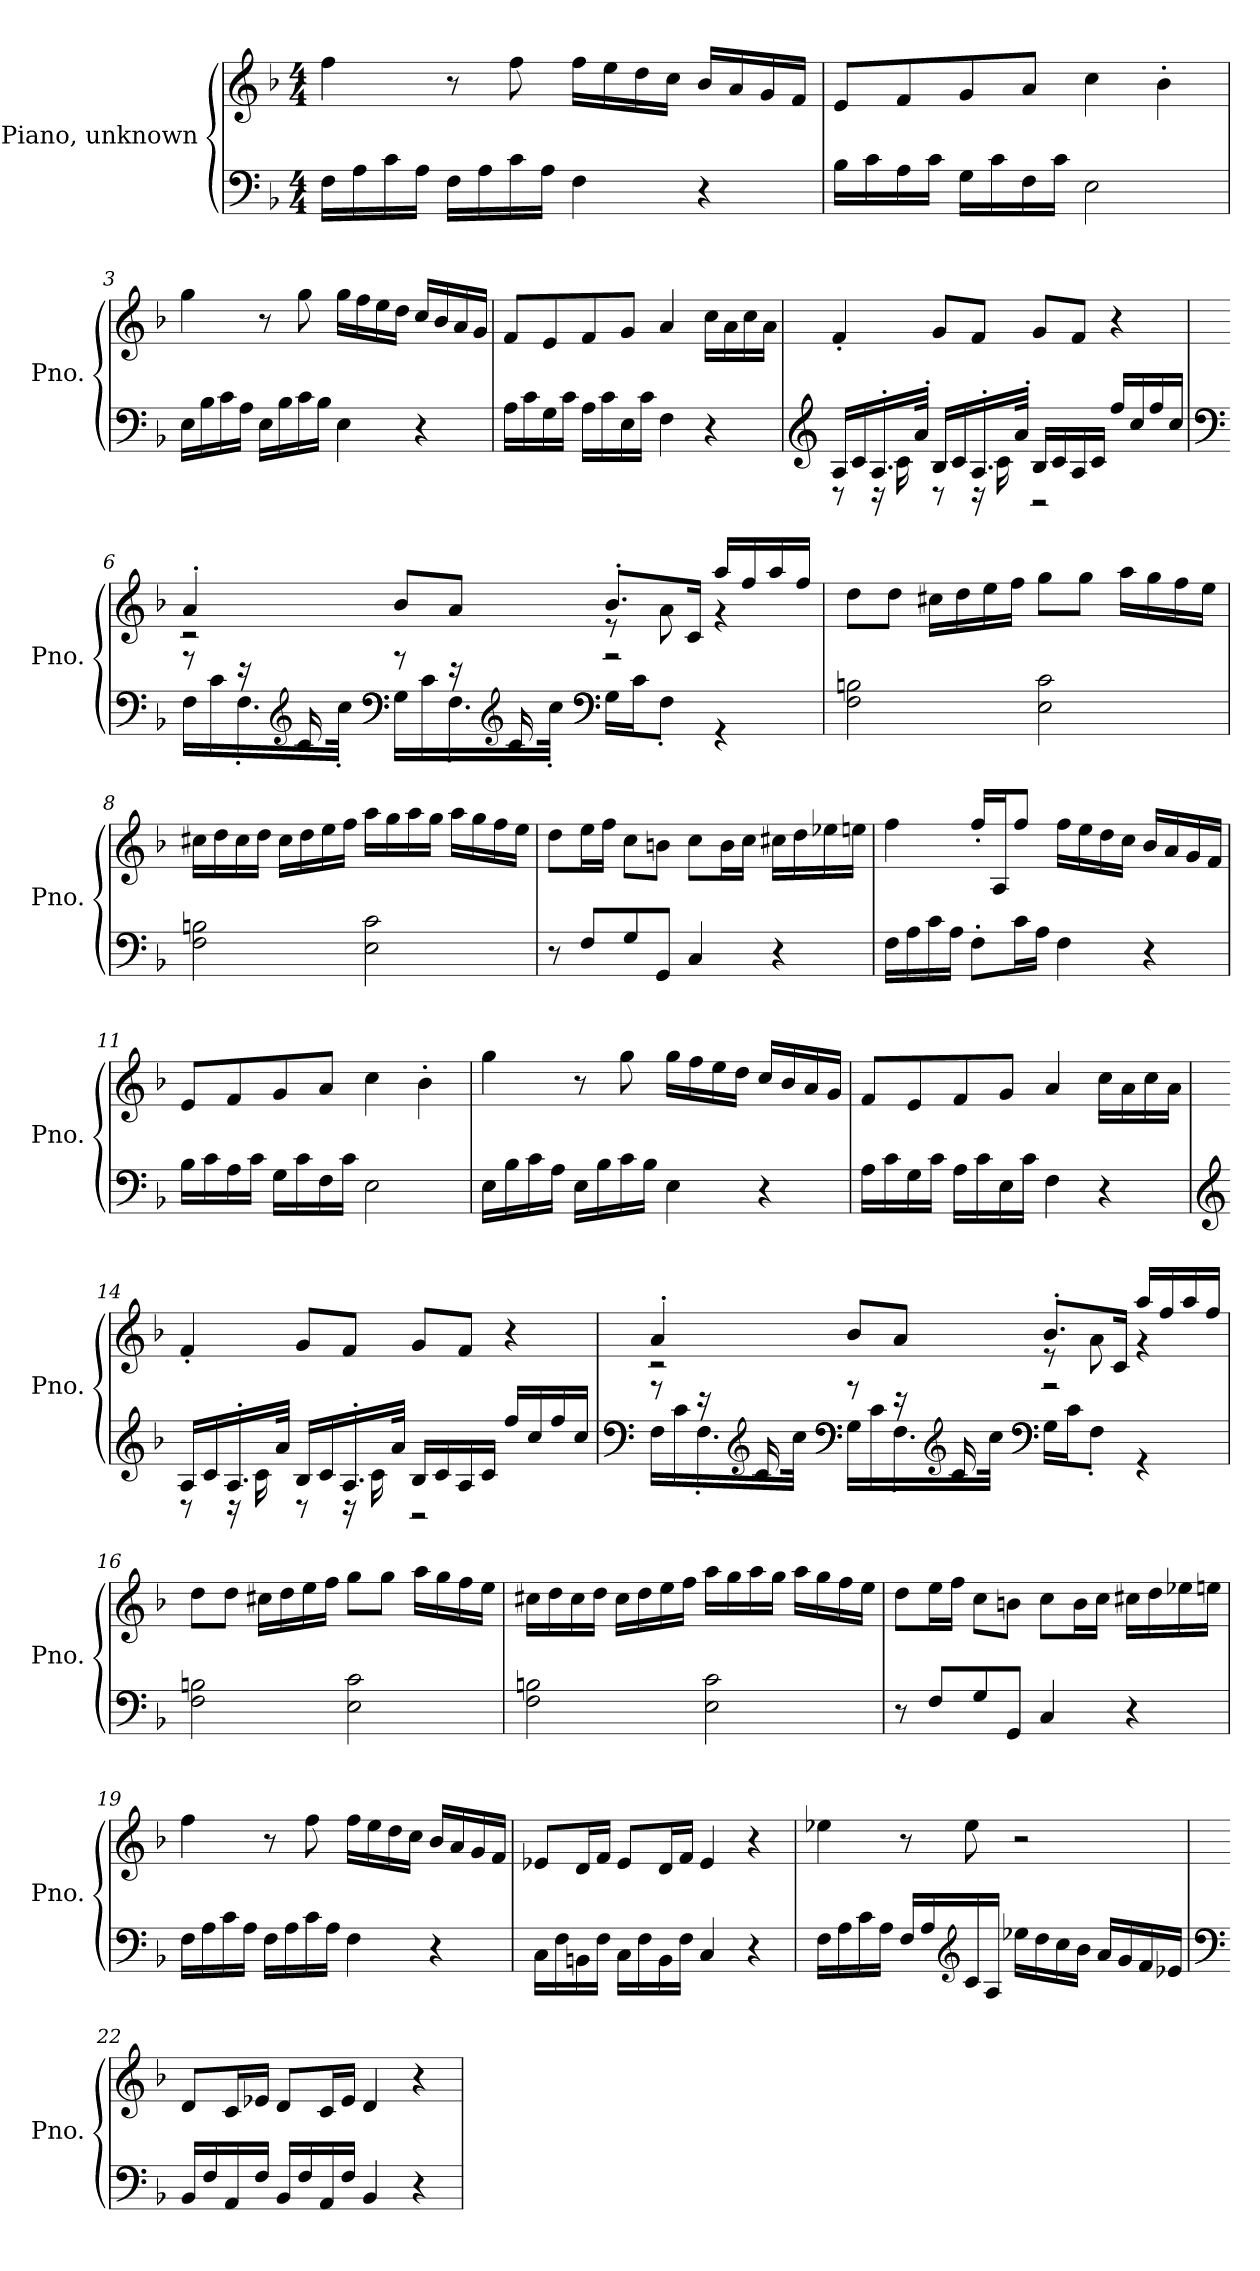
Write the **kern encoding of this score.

**kern	**kern
*part1	*part1
*staff2	*staff1
*I"Piano, unknown	*
*I'Pno.	*
*clefF4	*clefG2
*k[b-]	*k[b-]
*M4/4	*M4/4
*MM120	*MM120
=1	=1
16F\LL	4ff\
16A\	.
16c\	.
16A\JJ	.
16F\LL	8r
16A\	.
16c\	8ff\
16A\JJ	.
4F\	16ff\LL
.	16ee\
.	16dd\
.	16cc\JJ
4r	16b-/LL
.	16a/
.	16g/
.	16f/JJ
=2	=2
16B-\LL	8e/L
16c\	.
16A\	8f/
16c\JJ	.
16G\LL	8g/
16c\	.
16F\	8a/J
16c\JJ	.
2E\	4cc\
.	4b-'\
=3	=3
16E\LL	4gg\
16B-\	.
16c\	.
16A\JJ	.
16E\LL	8r
16B-\	.
16c\	8gg\
16B-\JJ	.
4E\	16gg\LL
.	16ff\
.	16ee\
.	16dd\JJ
4r	16cc/LL
.	16b-/
.	16a/
.	16g/JJ
!!LO:LB:g=z
=4	=4
16A\LL	8f/L
16c\	.
16G\	8e/
16c\JJ	.
16A\LL	8f/
16c\	.
16E\	8g/J
16c\JJ	.
4F\	4a/
4r	16cc\LL
.	16a\
.	16cc\
.	16a\JJ
=5	=5
*clefG2	*
*^	*
16A/LL	8r	4f'/
16c/	.	.
16.A'/	16r	.
.	16c\	.
32a'/JJk	.	.
16B-/LL	8r	8g/L
16c/	.	.
16.A'/	16r	8f/J
.	16c\	.
32a'/JJk	.	.
16B-/LL	2r	8g/L
16c/	.	.
16A/	.	8f/J
16c/JJ	.	.
16ff/LL	.	4r
16cc/	.	.
16ff/	.	.
16cc/JJ	.	.
!!LO:LB:g=z
=6	=6	=6
*clefF4	*	*
*	*	*^
8r	16F\LL	4a'/	2r
.	16c\	.	.
16r	16.F'\	.	.
*clefG2	*	*	*
16c/	.	.	.
.	32cc'\JJk	.	.
*clefF4	*	*	*
8r	16G\LL	8b-/L	.
.	16c\	.	.
16r	16.F'\	8a/J	.
*clefG2	*	*	*
16c/	.	.	.
.	32cc'\JJk	.	.
*clefF4	*	*	*
2r	16G\LL	8.b-'/L	8r
.	16c\J	.	.
.	8F'\J	.	8a\
.	.	16c/Jk	.
.	4r	16aa/LL	4r
.	.	16ff/	.
.	.	16aa/	.
.	.	16ff/JJ	.
*v	*v	*	*
*	*v	*v
=7	=7
2F\ 2Bn\	8dd\L
.	8dd\J
.	16cc#X\LL
.	16dd\
.	16ee\
.	16ff\JJ
2E\ 2c\	8gg\L
.	8gg\J
.	16aa\LL
.	16gg\
.	16ff\
.	16ee\JJ
!!LO:LB:g=z
=8	=8
2F\ 2Bn\	16cc#X\LL
.	16dd\
.	16cc#\
.	16dd\JJ
.	16cc#\LL
.	16dd\
.	16ee\
.	16ff\JJ
2E\ 2c\	16aa\LL
.	16gg\
.	16aa\
.	16gg\JJ
.	16aa\LL
.	16gg\
.	16ff\
.	16ee\JJ
=9	=9
8r	8dd\L
8F/L	16ee\L
.	16ff\JJ
8G/	8cc\L
8GG/J	8bn\J
4C/	8cc\L
.	16b\L
.	16cc\JJ
4r	16cc#X\LL
.	16dd\
.	16ee-X\
.	16een\JJ
!!LO:LB:g=z
=10	=10
16F\LL	4ff\
16A\	.
16c\	.
16A\JJ	.
8F'\L	16ff'/LL
.	16A/J
16c\L	8ff/J
16A\JJ	.
4F\	16ff\LL
.	16ee\
.	16dd\
.	16cc\JJ
4r	16b-/LL
.	16a/
.	16g/
.	16f/JJ
=11	=11
16B-\LL	8e/L
16c\	.
16A\	8f/
16c\JJ	.
16G\LL	8g/
16c\	.
16F\	8a/J
16c\JJ	.
2E\	4cc\
.	4b-'\
=12	=12
16E\LL	4gg\
16B-\	.
16c\	.
16A\JJ	.
16E\LL	8r
16B-\	.
16c\	8gg\
16B-\JJ	.
4E\	16gg\LL
.	16ff\
.	16ee\
.	16dd\JJ
4r	16cc/LL
.	16b-/
.	16a/
.	16g/JJ
!!LO:LB:g=z
=13	=13
16A\LL	8f/L
16c\	.
16G\	8e/
16c\JJ	.
16A\LL	8f/
16c\	.
16E\	8g/J
16c\JJ	.
4F\	4a/
4r	16cc\LL
.	16a\
.	16cc\
.	16a\JJ
=14	=14
*clefG2	*
*^	*
16A/LL	8r	4f'/
16c/	.	.
16.A'/	16r	.
.	16c\	.
32a/JJk	.	.
16B-/LL	8r	8g/L
16c/	.	.
16.A'/	16r	8f/J
.	16c\	.
32a/JJk	.	.
16B-/LL	2r	8g/L
16c/	.	.
16A/	.	8f/J
16c/JJ	.	.
16ff/LL	.	4r
16cc/	.	.
16ff/	.	.
16cc/JJ	.	.
!!LO:PB:g=z
=15	=15	=15
*clefF4	*	*
*	*	*^
8r	16F\LL	4a'/	2r
.	16c\	.	.
16r	16.F'\	.	.
*clefG2	*	*	*
16c/	.	.	.
.	32cc\JJk	.	.
*clefF4	*	*	*
8r	16G\LL	8b-/L	.
.	16c\	.	.
16r	16.F'\	8a/J	.
*clefG2	*	*	*
16c/	.	.	.
.	32cc\JJk	.	.
*clefF4	*	*	*
2r	16G\LL	8.b-'/L	8r
.	16c\J	.	.
.	8F'\J	.	8a\
.	.	16c/Jk	.
.	4r	16aa/LL	4r
.	.	16ff/	.
.	.	16aa/	.
.	.	16ff/JJ	.
*v	*v	*	*
*	*v	*v
=16	=16
2F\ 2Bn\	8dd\L
.	8dd\J
.	16cc#X\LL
.	16dd\
.	16ee\
.	16ff\JJ
2E\ 2c\	8gg\L
.	8gg\J
.	16aa\LL
.	16gg\
.	16ff\
.	16ee\JJ
!!LO:LB:g=z
=17	=17
2F\ 2Bn\	16cc#X\LL
.	16dd\
.	16cc#\
.	16dd\JJ
.	16cc#\LL
.	16dd\
.	16ee\
.	16ff\JJ
2E\ 2c\	16aa\LL
.	16gg\
.	16aa\
.	16gg\JJ
.	16aa\LL
.	16gg\
.	16ff\
.	16ee\JJ
=18	=18
8r	8dd\L
8F/L	16ee\L
.	16ff\JJ
8G/	8cc\L
8GG/J	8bn\J
4C/	8cc\L
.	16b\L
.	16cc\JJ
4r	16cc#X\LL
.	16dd\
.	16ee-X\
.	16een\JJ
!!LO:LB:g=z
=19	=19
16F\LL	4ff\
16A\	.
16c\	.
16A\JJ	.
16F\LL	8r
16A\	.
16c\	8ff\
16A\JJ	.
4F\	16ff\LL
.	16ee\
.	16dd\
.	16cc\JJ
4r	16b-/LL
.	16a/
.	16g/
.	16f/JJ
=20	=20
16C\LL	8e-X/L
16F\	.
16BBn\	16d/L
16F\JJ	16f/JJ
16C\LL	8e-/L
16F\	.
16BB\	16d/L
16F\JJ	16f/JJ
4C/	4e-/
4r	4r
=21	=21
16F\LL	4ee-X\
16A\	.
16c\	.
16A\JJ	.
16F/LL	8r
16A/	.
*clefG2	*
16c/	8ee-\
16A/JJ	.
16ee-X\LL	2r
16dd\	.
16cc\	.
16b-\JJ	.
16a/LL	.
16g/	.
16f/	.
16e-X/JJ	.
!!LO:LB:g=z
=22	=22
*clefF4	*
16BB-/LL	8d/L
16F/	.
16AA/	16c/L
16F/JJ	16e-X/JJ
16BB-/LL	8d/L
16F/	.
16AA/	16c/L
16F/JJ	16e-/JJ
4BB-/	4d/
4r	4r
=	=
*-	*-
